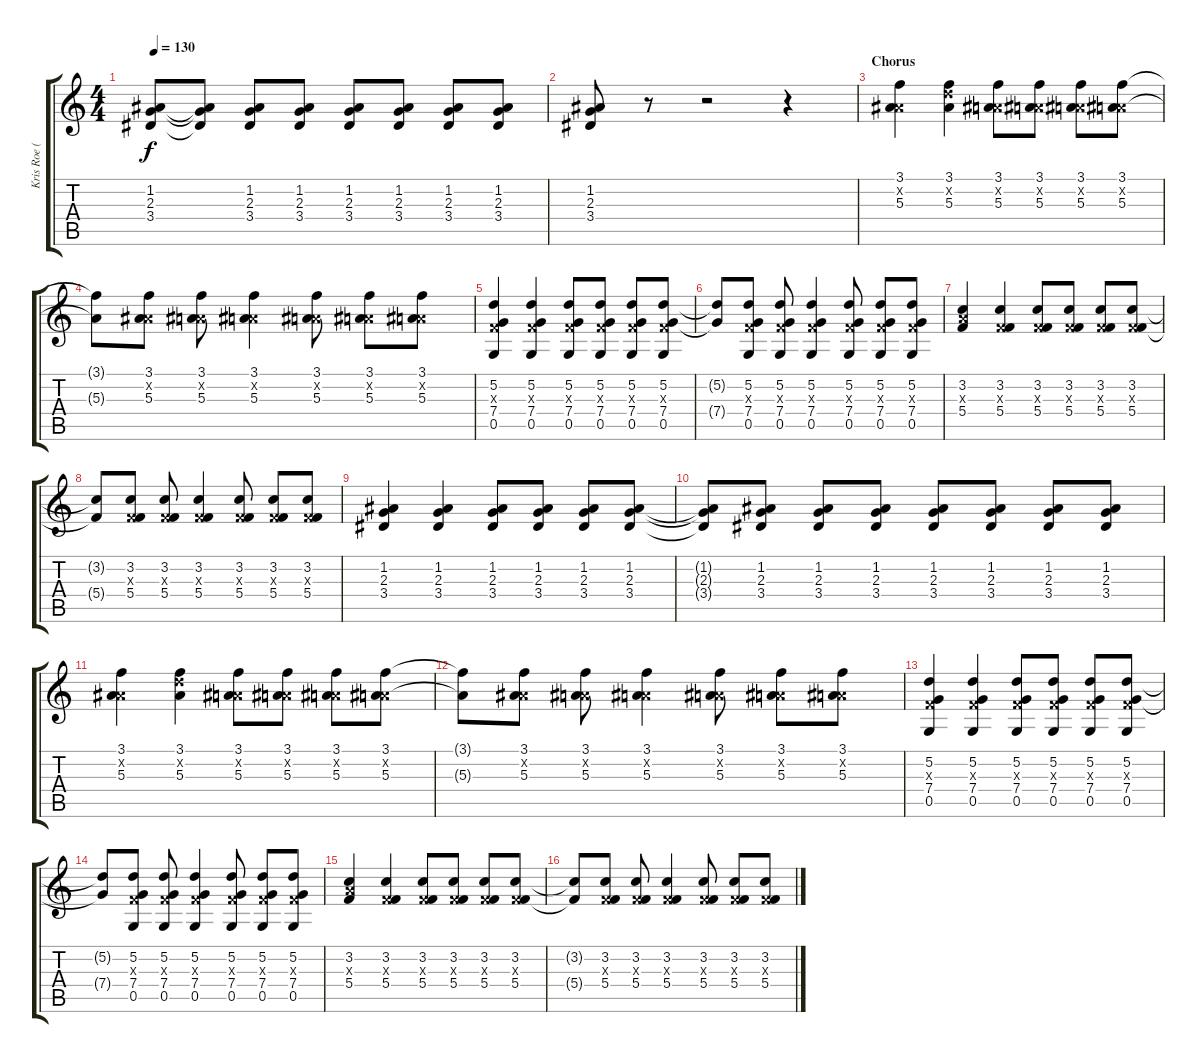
\track ("Kris Roe (Guitar)" "Kris Roe (") {instrument distortionguitar}
\staff {score tabs}
\tuning (D4 A3 F3 C3 G2 D2) {hide}
\ts (4 4)
\tempo 130
\clef g2
\ks c
(1.2 2.3 3.4).8{dy f} (1.2{t} 2.3{t} 3.4{t}).8{volume 10} (1.2 2.3 3.4).8{volume 16} (1.2 2.3 3.4).8 (1.2 2.3 3.4).8 (1.2 2.3 3.4).8 (1.2 2.3 3.4).8 (1.2 2.3 3.4).8 |
(1.2 2.3 3.4).8 r.8 r.2 r.4 |
\section ("" "Chorus")
(3.1 0.2{x} 5.3).4{balance 0} (3.1 5.2{x} 5.3).4 (3.1 0.2{x} 5.3).8 (3.1 0.2{x} 5.3).8 (3.1 0.2{x} 5.3).8 (3.1 0.2{x} 5.3).8 |
(3.1{t} 5.3{t}).8 (3.1 0.2{x} 5.3).8 (3.1 0.2{x} 5.3).8 (3.1 0.2{x} 5.3).4 (3.1 0.2{x} 5.3).8 (3.1 0.2{x} 5.3).8 (3.1 0.2{x} 5.3).8 |
(5.2 0.3{x} 7.4 0.5).4 (5.2 0.3{x} 7.4 0.5).4 (5.2 0.3{x} 7.4 0.5).8 (5.2 0.3{x} 7.4 0.5).8 (5.2 0.3{x} 7.4 0.5).8 (5.2 0.3{x} 7.4 0.5).8 |
(5.2{t} 7.4{t}).8 (5.2 0.3{x} 7.4 0.5).8 (5.2 0.3{x} 7.4 0.5).8 (5.2 0.3{x} 7.4 0.5).4 (5.2 0.3{x} 7.4 0.5).8 (5.2 0.3{x} 7.4 0.5).8 (5.2 0.3{x} 7.4 0.5).8 |
(3.2 4.3{x} 5.4).4 (3.2 0.3{x} 5.4).4 (3.2 0.3{x} 5.4).8 (3.2 0.3{x} 5.4).8 (3.2 0.3{x} 5.4).8 (3.2 0.3{x} 5.4).8 |
(3.2{t} 5.4{t}).8 (3.2 0.3{x} 5.4).8 (3.2 0.3{x} 5.4).8 (3.2 0.3{x} 5.4).4 (3.2 0.3{x} 5.4).8 (3.2 0.3{x} 5.4).8 (3.2 0.3{x} 5.4).8 |
(1.2 2.3 3.4).4 (1.2 2.3 3.4).4 (1.2 2.3 3.4).8 (1.2 2.3 3.4).8 (1.2 2.3 3.4).8 (1.2 2.3 3.4).8 |
(1.2{t} 2.3{t} 3.4{t}).8 (1.2 2.3 3.4).8 (1.2 2.3 3.4).8 (1.2 2.3 3.4).8 (1.2 2.3 3.4).8 (1.2 2.3 3.4).8 (1.2 2.3 3.4).8 (1.2 2.3 3.4).8 |
(3.1 0.2{x} 5.3).4{volume 14 balance 0} (3.1 5.2{x} 5.3).4 (3.1 0.2{x} 5.3).8 (3.1 0.2{x} 5.3).8 (3.1 0.2{x} 5.3).8 (3.1 0.2{x} 5.3).8 |
(3.1{t} 5.3{t}).8 (3.1 0.2{x} 5.3).8 (3.1 0.2{x} 5.3).8 (3.1 0.2{x} 5.3).4 (3.1 0.2{x} 5.3).8 (3.1 0.2{x} 5.3).8 (3.1 0.2{x} 5.3).8 |
(5.2 0.3{x} 7.4 0.5).4 (5.2 0.3{x} 7.4 0.5).4 (5.2 0.3{x} 7.4 0.5).8 (5.2 0.3{x} 7.4 0.5).8 (5.2 0.3{x} 7.4 0.5).8 (5.2 0.3{x} 7.4 0.5).8 |
(5.2{t} 7.4{t}).8 (5.2 0.3{x} 7.4 0.5).8 (5.2 0.3{x} 7.4 0.5).8 (5.2 0.3{x} 7.4 0.5).4 (5.2 0.3{x} 7.4 0.5).8 (5.2 0.3{x} 7.4 0.5).8 (5.2 0.3{x} 7.4 0.5).8 |
(3.2 4.3{x} 5.4).4 (3.2 0.3{x} 5.4).4 (3.2 0.3{x} 5.4).8 (3.2 0.3{x} 5.4).8 (3.2 0.3{x} 5.4).8 (3.2 0.3{x} 5.4).8 |
(3.2{t} 5.4{t}).8 (3.2 0.3{x} 5.4).8 (3.2 0.3{x} 5.4).8 (3.2 0.3{x} 5.4).4 (3.2 0.3{x} 5.4).8 (3.2 0.3{x} 5.4).8 (3.2 0.3{x} 5.4).8
